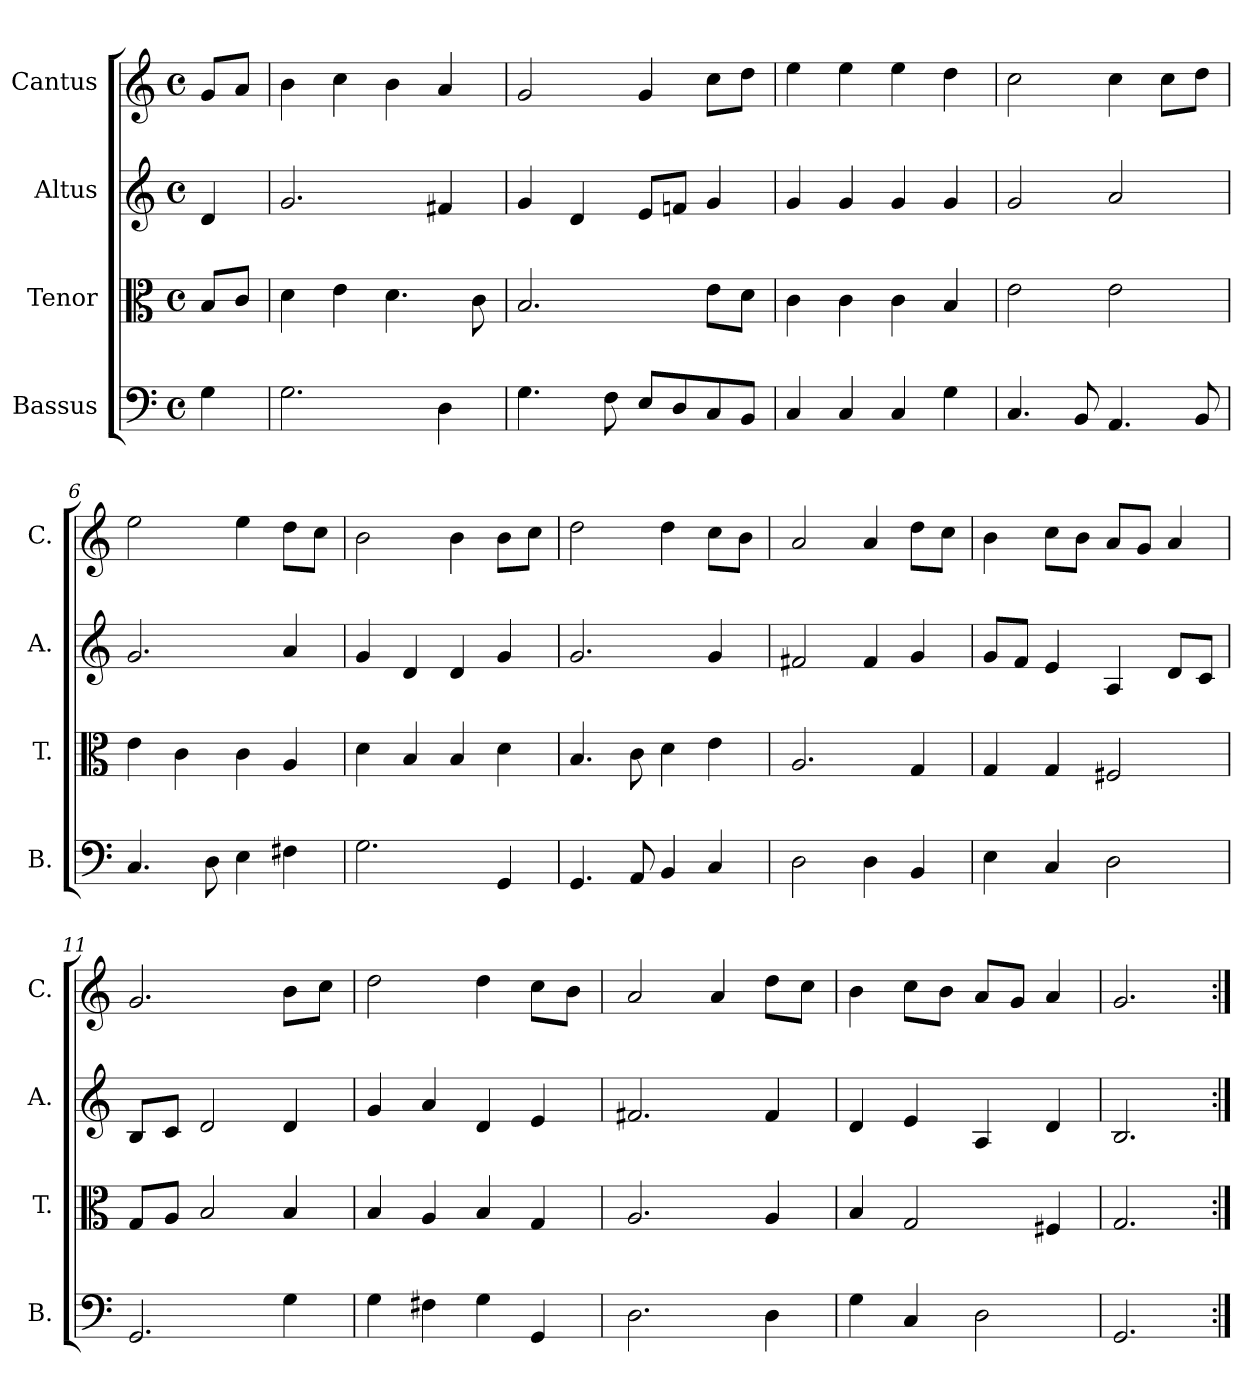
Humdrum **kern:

**kern	**kern	**kern	**kern
*part4	*part3	*part2	*part1
*staff4	*staff3	*staff2	*staff1
*I"Bassus	*I"Tenor	*I"Altus	*I"Cantus
*I'B.	*I'T.	*I'A.	*I'C.
*clefF4	*clefC3	*clefG2	*clefG2
*k[]	*k[]	*k[]	*k[]
*M4/4	*M4/4	*M4/4	*M4/4
*met(c)	*met(c)	*met(c)	*met(c)
=1	=1	=1	=1
4G\	8B/L	4d/	8g/L
.	8c/J	.	8a/J
=2	=2	=2	=2
2.G\	4d\	2.g/	4b\
.	4e\	.	4cc\
.	4.d\	.	4b\
4D\	.	4f#X/	4a/
.	8c\	.	.
=3	=3	=3	=3
4.G\	2.B/	4g/	2g/
.	.	4d/	.
8F\	.	.	.
8E/L	.	8e/L	4g/
8D/	.	8fn/J	.
8C/	8e\L	4g/	8cc\L
8BB/J	8d\J	.	8dd\J
=4	=4	=4	=4
4C/	4c\	4g/	4ee\
4C/	4c\	4g/	4ee\
4C/	4c\	4g/	4ee\
4G\	4B/	4g/	4dd\
=5	=5	=5	=5
4.C/	2e\	2g/	2cc\
8BB/	.	.	.
4.AA/	2e\	2a/	4cc\
.	.	.	8cc\L
8BB/	.	.	8dd\J
=6	=6	=6	=6
4.C/	4e\	2.g/	2ee\
.	4c\	.	.
8D\	.	.	.
4E\	4c\	.	4ee\
4F#X\	4A/	4a/	8dd\L
.	.	.	8cc\J
=7	=7	=7	=7
2.G\	4d\	4g/	2b\
.	4B/	4d/	.
.	4B/	4d/	4b\
4GG/	4d\	4g/	8b\L
.	.	.	8cc\J
=8	=8	=8	=8
4.GG/	4.B/	2.g/	2dd\
8AA/	8c\	.	.
4BB/	4d\	.	4dd\
4C/	4e\	4g/	8cc\L
.	.	.	8b\J
!!LO:LB:g=z
=9	=9	=9	=9
2D\	2.A/	2f#X/	2a/
4D\	.	4f#/	4a/
4BB/	4G/	4g/	8dd\L
.	.	.	8cc\J
=10	=10	=10	=10
4E\	4G/	8g/L	4b\
.	.	8f/J	.
4C/	4G/	4e/	8cc\L
.	.	.	8b\J
2D\	2F#X/	4A/	8a/L
.	.	.	8g/J
.	.	8d/L	4a/
.	.	8c/J	.
=11	=11	=11	=11
2.GG/	8G/L	8B/L	2.g/
.	8A/J	8c/J	.
.	2B/	2d/	.
4G\	4B/	4d/	8b\L
.	.	.	8cc\J
=12	=12	=12	=12
4G\	4B/	4g/	2dd\
4F#X\	4A/	4a/	.
4G\	4B/	4d/	4dd\
4GG/	4G/	4e/	8cc\L
.	.	.	8b\J
=13	=13	=13	=13
2.D\	2.A/	2.f#X/	2a/
.	.	.	4a/
4D\	4A/	4f#/	8dd\L
.	.	.	8cc\J
=14	=14	=14	=14
4G\	4B/	4d/	4b\
4C/	2G/	4e/	8cc\L
.	.	.	8b\J
2D\	.	4A/	8a/L
.	.	.	8g/J
.	4F#X/	4d/	4a/
=15	=15	=15	=15
2.GG/	2.G/	2.B/	2.g/
=:|!	=:|!	=:|!	=:|!
*-	*-	*-	*-
